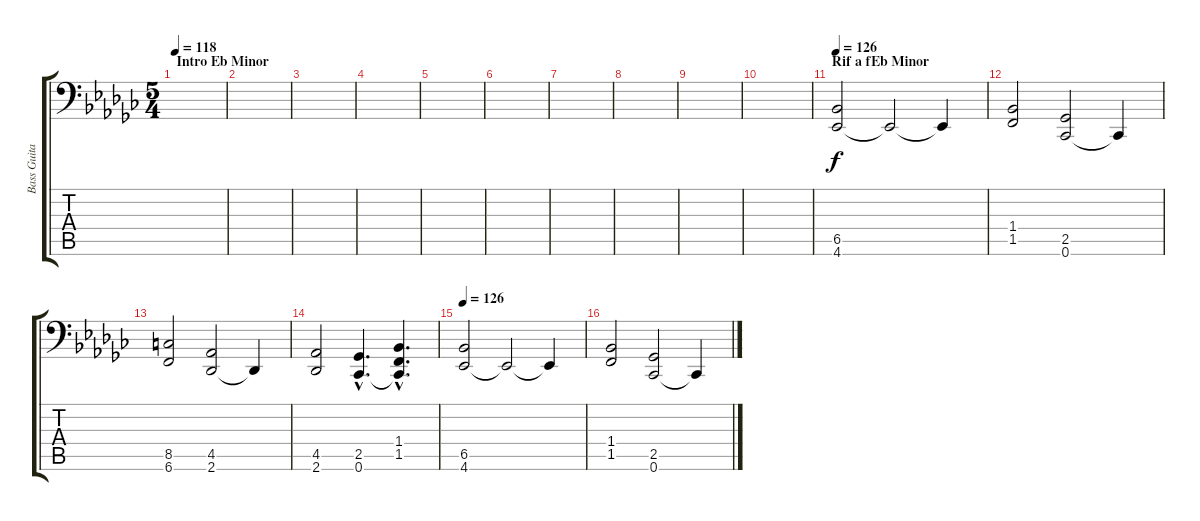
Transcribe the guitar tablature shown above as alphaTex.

\track ("Bass Guitar" "Bass Guita") {instrument electricbassfinger}
\staff {score tabs}
\tuning (C3 G2 D2 A1 E1 B0) {hide}
\ts (5 4)
\section ("" "Intro Eb Minor")
\tempo 118
\clef f4
\ks ebminor
|
|
|
|
|
|
|
|
|
|
\section ("" "Rif a fEb Minor")
\tempo 126
(6.5 4.6).2 4.6{t}.2 4.6{t}.4 |
(1.4 1.5).2 (2.5 0.6).2 0.6{t}.4 |
(8.5 6.6).2 (4.5 2.6).2 2.6{t}.4 |
(4.5 2.6).2 (2.5{hac} 0.6{hac}).4{d} (1.4{hac} 1.5{hac} 0.6{hac t}).4{d} |
\tempo 126
(6.5 4.6).2 4.6{t}.2 4.6{t}.4 |
(1.4 1.5).2 (2.5 0.6).2 0.6{t}.4
